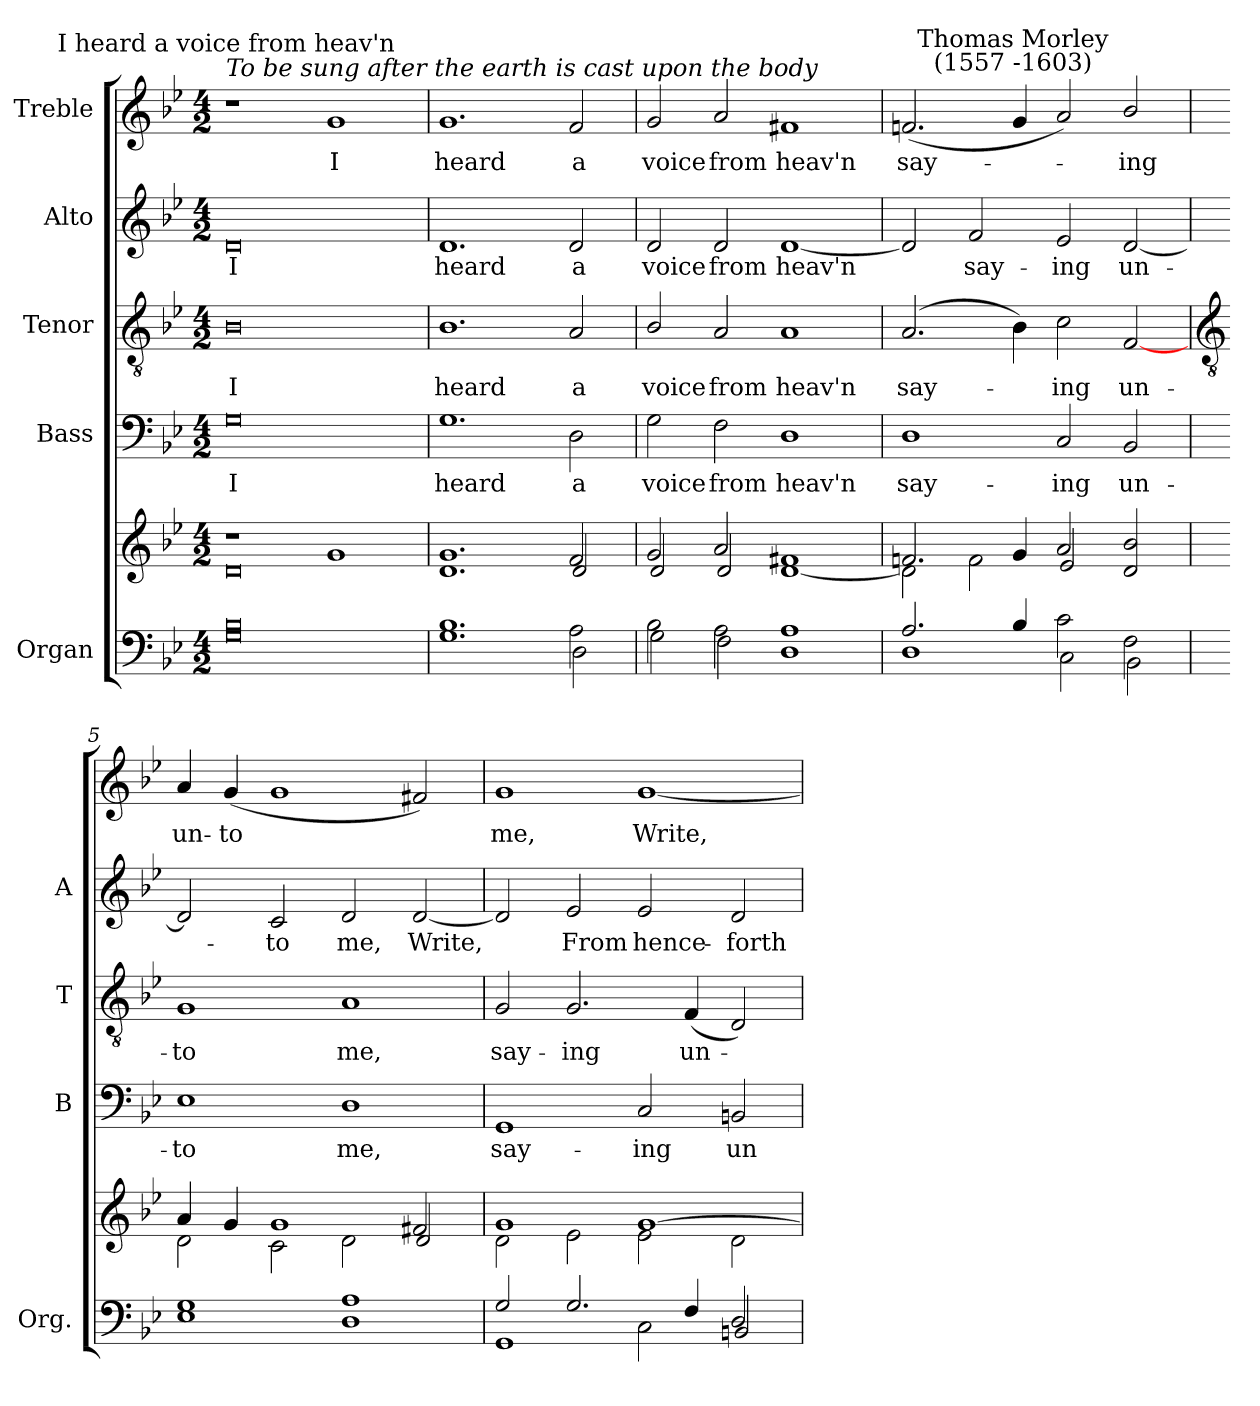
**kern	**kern	**kern	**text	**kern	**text	**kern	**text	**kern	**text
*part5	*part5	*part4	*part4	*part3	*part3	*part2	*part2	*part1	*part1
*staff6	*staff5	*staff4	*staff4	*staff3	*staff3	*staff2	*staff2	*staff1	*staff1
*I"Organ	*	*I"Bass	*	*I"Tenor	*	*I"Alto	*	*I"Treble	*
*I'Org.	*	*I'B	*	*I'T	*	*I'A	*	*	*
*clefF4	*clefG2	*clefF4	*	*clefGv2	*	*clefG2	*	*clefG2	*
*k[b-e-]	*k[b-e-]	*k[b-e-]	*	*k[b-e-]	*	*k[b-e-]	*	*k[b-e-]	*
*B-:	*B-:	*B-:	*	*B-:	*	*B-:	*	*B-:	*
*M4/2	*M4/2	*M4/2	*	*M4/2	*	*M4/2	*	*M4/2	*
=1	=1	=1	=1	=1	=1	=1	=1	=1	=1
*^	*^	*	*	*	*	*	*	*	*
!	!	!	!	!	!	!	!	!	!	!LO:TX:a:i:t=To be sung after the earth is cast upon the body	!
!	!	!	!	!	!	!	!	!	!	!LO:TX:a:cj:t=I heard a voice from heav'n	!
!	!	!	!	!	!LO:LY:b	!	!LO:LY:b	!	!LO:LY:b	!	!
0B-/	0G\	1r	0d\	0G	I	0B-	I	0d	I	1r	.
!	!	!	!	!	!	!	!	!	!	!	!LO:LY:b
.	.	1g/	.	.	.	.	.	.	.	1g	I
=2	=2	=2	=2	=2	=2	=2	=2	=2	=2	=2	=2
!	!	!	!	!	!LO:LY:b	!	!LO:LY:b	!	!LO:LY:b	!	!LO:LY:b
1.B-/	1.G\	1.g/	1.d\	1.G	heard	1.B-	heard	1.d	heard	1.g	heard
!	!	!	!	!	!LO:LY:b	!	!LO:LY:b	!	!LO:LY:b	!	!LO:LY:b
2A\	2D\	2f/	2d/	2D	a	2A	a	2d	a	2f	a
=3	=3	=3	=3	=3	=3	=3	=3	=3	=3	=3	=3
!	!	!	!	!	!LO:LY:b	!	!LO:LY:b	!	!LO:LY:b	!	!LO:LY:b
2B-\	2G\	2g/	2d/	2G	voice	2B-/	voice	2d	voice	2g	voice
!	!	!	!	!	!LO:LY:b	!	!LO:LY:b	!	!LO:LY:b	!	!LO:LY:b
2A\	2F\	2a/	2d/	2F	from	2A	from	2d	from	2a	from
!	!	!	!	!	!LO:LY:b	!	!LO:LY:b	!	!LO:LY:b	!	!LO:LY:b
1A/	1D\	1f#X/	[1d\	1D	heav'n	1A	heav'n	[1d	heav'n	1f#X	heav'n
=4	=4	=4	=4	=4	=4	=4	=4	=4	=4	=4	=4
!	!	!	!	!	!LO:LY:b	!	!LO:LY:b	!	!	!	!LO:LY:b
2.A/	1D\	2.fn/	2d\]	1D	say-	(<2.A	say-	2d]	.	(<2.fn	say-
!	!	!	!	!	!	!	!	!	!LO:LY:b	!	!
.	.	.	2f\	.	.	.	.	2f	say-	.	.
!	!	!	!	!	!	!	!	!	!	!LO:TX:a:cj:t=Thomas Morley\n(1557 -1603)	!
4B-/	.	4g/	.	.	.	4B-)	.	.	.	4g	.
!	!	!	!	!	!LO:LY:b	!	!LO:LY:b	!	!LO:LY:b	!	!
2c\	2C\	2a/	2e-/	2C	-ing	2c	ing	2e-	-ing	2a)	.
!	!	!	!	!	!LO:LY:b	!	!LO:LY:b	!	!LO:LY:b	!	!LO:LY:b
2F\	2BB-\	2d/ 2b-/	2ryy	2BB-	un-	[2F	un-	[2d	un-	2b-/	ing
!!LO:LB:g=z
=5	=5	=5	=5	=5	=5	=5	=5	=5	=5	=5	=5
*	*	*	*	*	*	*clefGv2	*	*	*	*	*
!	!	!	!	!	!LO:LY:b	!	!LO:LY:b	!	!	!	!LO:LY:b
1G/	1E-\	4a/	2d\	1E-	-to	1G	-to	2d]	.	4a	un-
!	!	!	!	!	!	!	!	!	!	!	!LO:LY:b
.	.	4g/	.	.	.	.	.	.	.	(<4g	-to
!	!	!	!	!	!	!	!	!	!LO:LY:b	!	!
.	.	1g/	2c\	.	.	.	.	2c	to	1g	.
!	!	!	!	!	!LO:LY:b	!	!LO:LY:b	!	!LO:LY:b	!	!
1A/	1D\	.	2d\	1D	me,	1A	me,	2d	me,	.	.
!	!	!	!	!	!	!	!	!	!LO:LY:b	!	!
.	.	2f#X/	2d/	.	.	.	.	[2d	Write,	2f#X)	.
=6	=6	=6	=6	=6	=6	=6	=6	=6	=6	=6	=6
!	!	!	!	!	!LO:LY:b	!	!LO:LY:b	!	!	!	!LO:LY:b
2G/	1GG\	1g/	2d\	1GG	say-	2G	say-	2d]	.	1g	me,
!	!	!	!	!	!	!	!LO:LY:b	!	!LO:LY:b	!	!
2.G/	.	.	2e-\	.	.	2.G	-ing	2e-	From	.	.
!	!	!	!	!	!LO:LY:b	!	!	!	!LO:LY:b	!	!LO:LY:b
.	2C\	[1g/	2e-\	2C	-ing	.	.	2e-	hence-	[1g	Write,
!	!	!	!	!	!	!	!LO:LY:b	!	!	!	!
4F/	.	.	.	.	.	(<4F	un-	.	.	.	.
!	!	!	!	!	!LO:LY:b	!	!	!	!LO:LY:b	!	!
2D/	2BBn/	.	2d\	2BBn	un-	2D)	.	2d	-forth	.	.
*v	*v	*	*	*	*	*	*	*	*	*	*
*	*v	*v	*	*	*	*	*	*	*	*
=	=	=	=	=	=	=	=	=	=
*-	*-	*-	*-	*-	*-	*-	*-	*-	*-
